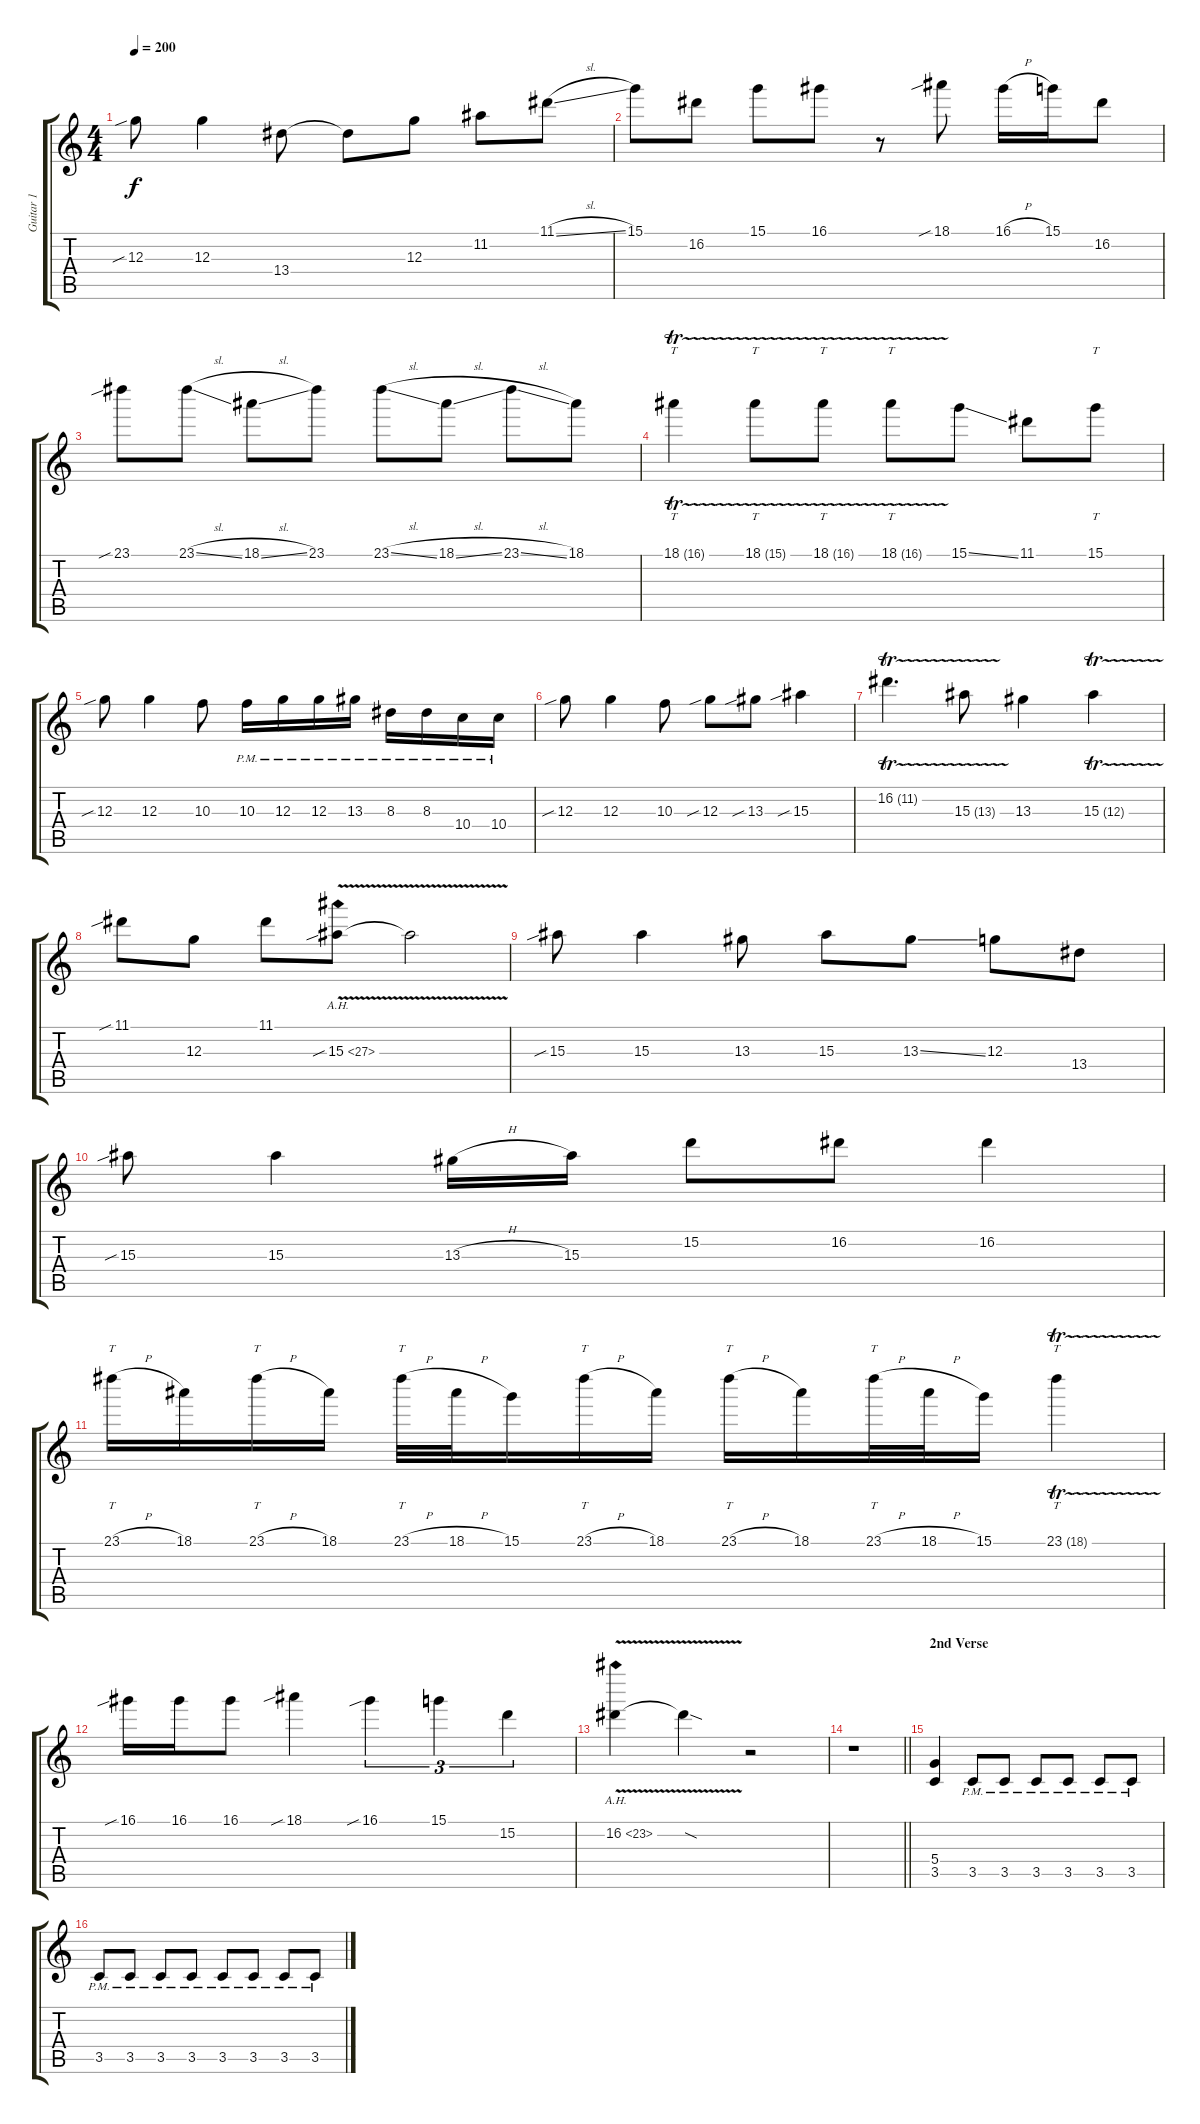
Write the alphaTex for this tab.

\track ("Guitar 1" "Guitar 1") {instrument distortionguitar}
\staff {score tabs}
\tuning (E4 B3 G3 D3 A2 E2) {hide}
\ts (4 4)
\tempo 200
\clef g2
\ks c
12.3{sib}.8{dy f} 12.3.4 13.4.8 13.4{t}.8 12.3.8 11.2.8 11.1{sl}.8 |
15.1.8 16.2.8 15.1.8 16.1.8 r.8 18.1{sib}.8 16.1{h}.16 15.1.16 16.2.8 |
23.1{sib}.8 23.1{sl}.8 18.1{sl}.8 23.1.8 23.1{sl}.8 18.1{sl}.8 23.1{sl}.8 18.1.8 |
18.1{tr (16 16)}.4{tt} 18.1{tr (15 16)}.8{tt} 18.1{tr (16 16)}.8{tt} 18.1{tr (16 16)}.8{tt} 15.1{ss}.8 11.1.8 15.1.8{tt} |
12.3{sib}.8 12.3.4 10.3.8 10.3{pm}.16 12.3{pm}.16 12.3{pm}.16 13.3{pm}.16 8.3{pm}.16 8.3{pm}.16 10.4{pm}.16 10.4{pm}.16 |
12.3{sib}.8 12.3.4 10.3.8 12.3{sib}.8 13.3{sib}.8 15.3{sib}.4 |
16.2{tr (11 16)}.4{d} 15.3{tr (13 16)}.8 13.3.4 15.3{tr (12 16)}.4 |
11.1{sib}.8 12.3.8 11.1.8 15.3{ah 12 v sib}.8 15.3{t}.2 |
15.3{sib}.8 15.3.4 13.3.8 15.3.8 13.3{ss}.8 12.3.8 13.4.8 |
15.3{sib}.8 15.3.4 13.3{h}.16 15.3.16 15.2.8 16.2.8 16.2.4 |
23.1{h}.16{tt} 18.1.16 23.1{h}.16{tt} 18.1.16 23.1{h}.32{tt} 18.1{h}.32 15.1.16 23.1{h}.16{tt} 18.1.16 23.1{h}.16{tt} 18.1.16 23.1{h}.32{tt} 18.1{h}.32 15.1.16 23.1{tr (18 16)}.4{tt} |
16.1{sib}.16 16.1.16 16.1.8 18.1{sib}.4 16.1{sib}.4{tu (3 2)} 15.1.4{tu (3 2)} 15.2.4{tu (3 2)} |
16.2{ah 7 v}.4 16.2{sod t}.4 r.2 |
\barLineRight lightlight
r.1 |
\section ("" "2nd Verse")
(5.4 3.5).4 3.5{pm}.8 3.5{pm}.8 3.5{pm}.8 3.5{pm}.8 3.5{pm}.8 3.5{pm}.8 |
3.5{pm}.8 3.5{pm}.8 3.5{pm}.8 3.5{pm}.8 3.5{pm}.8 3.5{pm}.8 3.5{pm}.8 3.5{pm}.8
